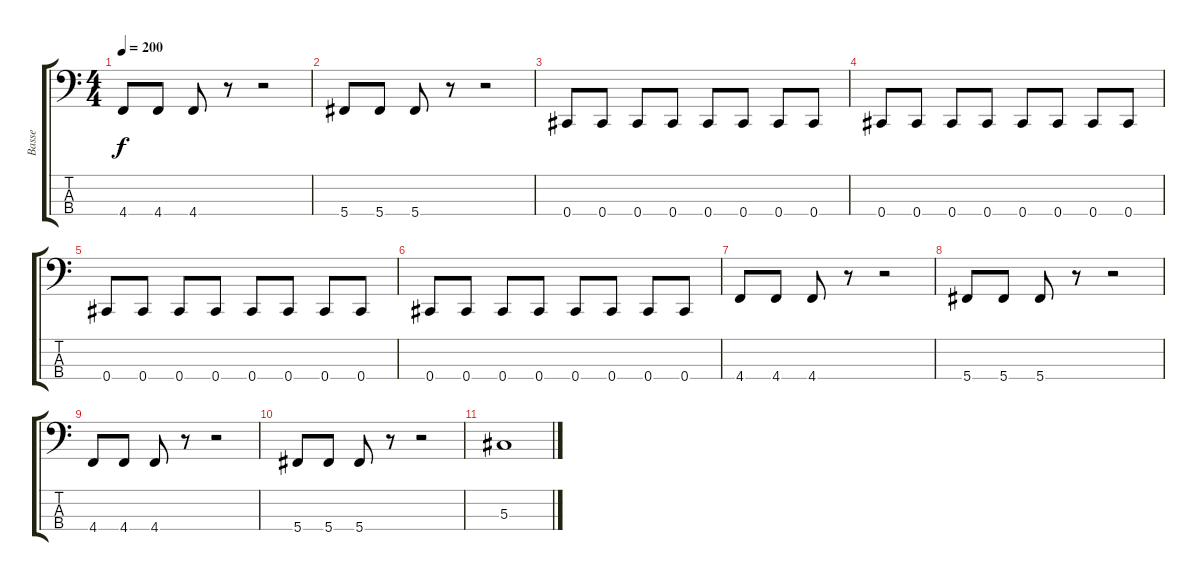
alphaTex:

\track ("Basse" "Basse") {instrument electricbasspick}
\staff {score tabs}
\tuning (Gb2 Db2 Ab1 Db1) {hide}
\ts (4 4)
\tempo 200
\clef f4
\ks c
4.4.8{dy f} 4.4.8 4.4.8 r.8 r.2 |
5.4.8 5.4.8 5.4.8 r.8 r.2 |
0.4.8 0.4.8 0.4.8 0.4.8 0.4.8 0.4.8 0.4.8 0.4.8 |
0.4.8 0.4.8 0.4.8 0.4.8 0.4.8 0.4.8 0.4.8 0.4.8 |
0.4.8 0.4.8 0.4.8 0.4.8 0.4.8 0.4.8 0.4.8 0.4.8 |
0.4.8 0.4.8 0.4.8 0.4.8 0.4.8 0.4.8 0.4.8 0.4.8 |
4.4.8 4.4.8 4.4.8 r.8 r.2 |
5.4.8 5.4.8 5.4.8 r.8 r.2 |
4.4.8 4.4.8 4.4.8 r.8 r.2 |
5.4.8 5.4.8 5.4.8 r.8 r.2 |
5.3.1
